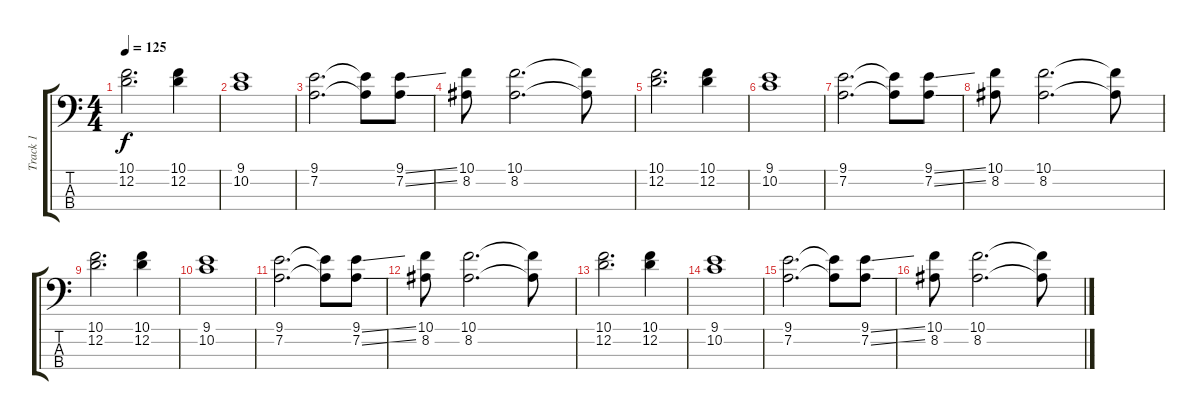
\track ("Track 1" "Track 1") {instrument electricbassfinger}
\staff {score tabs}
\tuning (G2 D2 A1 D1) {hide}
\ts (4 4)
\tempo 125
\clef f4
\ks c
(10.1 12.2).2{d dy f} (10.1 12.2).4 |
(9.1 10.2).1 |
(9.1 7.2).2{d} (9.1{t} 7.2{t}).8 (9.1{ss} 7.2{ss}).8 |
(10.1 8.2).8 (10.1 8.2).2{d} (10.1{t} 8.2{t}).8 |
(10.1 12.2).2{d} (10.1 12.2).4 |
(9.1 10.2).1 |
(9.1 7.2).2{d} (9.1{t} 7.2{t}).8 (9.1{ss} 7.2{ss}).8 |
(10.1 8.2).8 (10.1 8.2).2{d} (10.1{t} 8.2{t}).8 |
(10.1 12.2).2{d} (10.1 12.2).4 |
(9.1 10.2).1 |
(9.1 7.2).2{d} (9.1{t} 7.2{t}).8 (9.1{ss} 7.2{ss}).8 |
(10.1 8.2).8 (10.1 8.2).2{d} (10.1{t} 8.2{t}).8 |
(10.1 12.2).2{d} (10.1 12.2).4 |
(9.1 10.2).1 |
(9.1 7.2).2{d} (9.1{t} 7.2{t}).8 (9.1{ss} 7.2{ss}).8 |
(10.1 8.2).8 (10.1 8.2).2{d} (10.1{t} 8.2{t}).8
